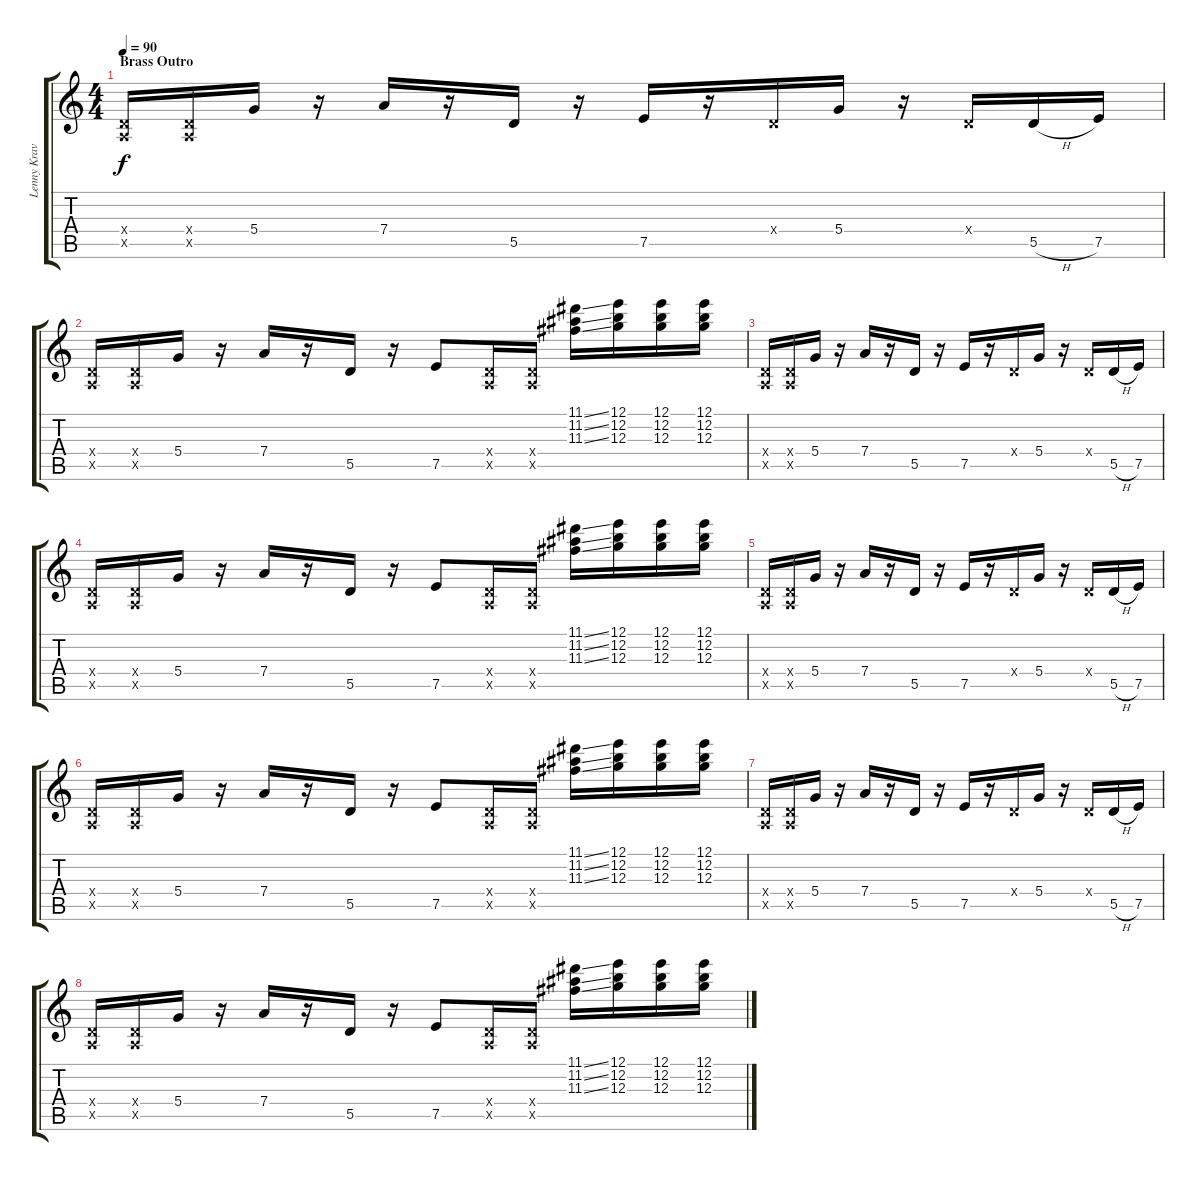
\track ("Lenny Kravitz" "Lenny Krav") {instrument overdrivenguitar}
\staff {score tabs}
\tuning (E4 B3 G3 D3 A2 E2) {hide}
\ts (4 4)
\section ("" "Brass Outro")
\tempo 90
\clef g2
\ks c
(0.4{x} 0.5{x}).16{dy f} (0.4{x} 0.5{x}).16 5.4.16 r.16 7.4.16 r.16 5.5.16 r.16 7.5.16 r.16 0.4{x}.16 5.4.16 r.16 0.4{x}.16 5.5{h}.16 7.5.16 |
(0.4{x} 0.5{x}).16 (0.4{x} 0.5{x}).16 5.4.16 r.16 7.4.16 r.16 5.5.16 r.16 7.5.8 (0.4{x} 0.5{x}).16 (0.4{x} 0.5{x}).16 (11.1{ss} 11.2{ss} 11.3{ss}).16 (12.1 12.2 12.3).16 (12.1 12.2 12.3).16 (12.1 12.2 12.3).16 |
(0.4{x} 0.5{x}).16 (0.4{x} 0.5{x}).16 5.4.16 r.16 7.4.16 r.16 5.5.16 r.16 7.5.16 r.16 0.4{x}.16 5.4.16 r.16 0.4{x}.16 5.5{h}.16 7.5.16 |
(0.4{x} 0.5{x}).16 (0.4{x} 0.5{x}).16 5.4.16 r.16 7.4.16 r.16 5.5.16 r.16 7.5.8 (0.4{x} 0.5{x}).16 (0.4{x} 0.5{x}).16 (11.1{ss} 11.2{ss} 11.3{ss}).16 (12.1 12.2 12.3).16 (12.1 12.2 12.3).16 (12.1 12.2 12.3).16 |
(0.4{x} 0.5{x}).16 (0.4{x} 0.5{x}).16 5.4.16 r.16 7.4.16 r.16 5.5.16 r.16 7.5.16 r.16 0.4{x}.16 5.4.16 r.16 0.4{x}.16 5.5{h}.16 7.5.16 |
(0.4{x} 0.5{x}).16 (0.4{x} 0.5{x}).16 5.4.16 r.16 7.4.16 r.16 5.5.16 r.16 7.5.8 (0.4{x} 0.5{x}).16 (0.4{x} 0.5{x}).16 (11.1{ss} 11.2{ss} 11.3{ss}).16 (12.1 12.2 12.3).16 (12.1 12.2 12.3).16 (12.1 12.2 12.3).16 |
(0.4{x} 0.5{x}).16 (0.4{x} 0.5{x}).16 5.4.16 r.16 7.4.16 r.16 5.5.16 r.16 7.5.16 r.16 0.4{x}.16 5.4.16 r.16 0.4{x}.16 5.5{h}.16 7.5.16 |
(0.4{x} 0.5{x}).16 (0.4{x} 0.5{x}).16 5.4.16 r.16 7.4.16 r.16 5.5.16 r.16 7.5.8 (0.4{x} 0.5{x}).16 (0.4{x} 0.5{x}).16 (11.1{ss} 11.2{ss} 11.3{ss}).16 (12.1 12.2 12.3).16 (12.1 12.2 12.3).16 (12.1 12.2 12.3).16
